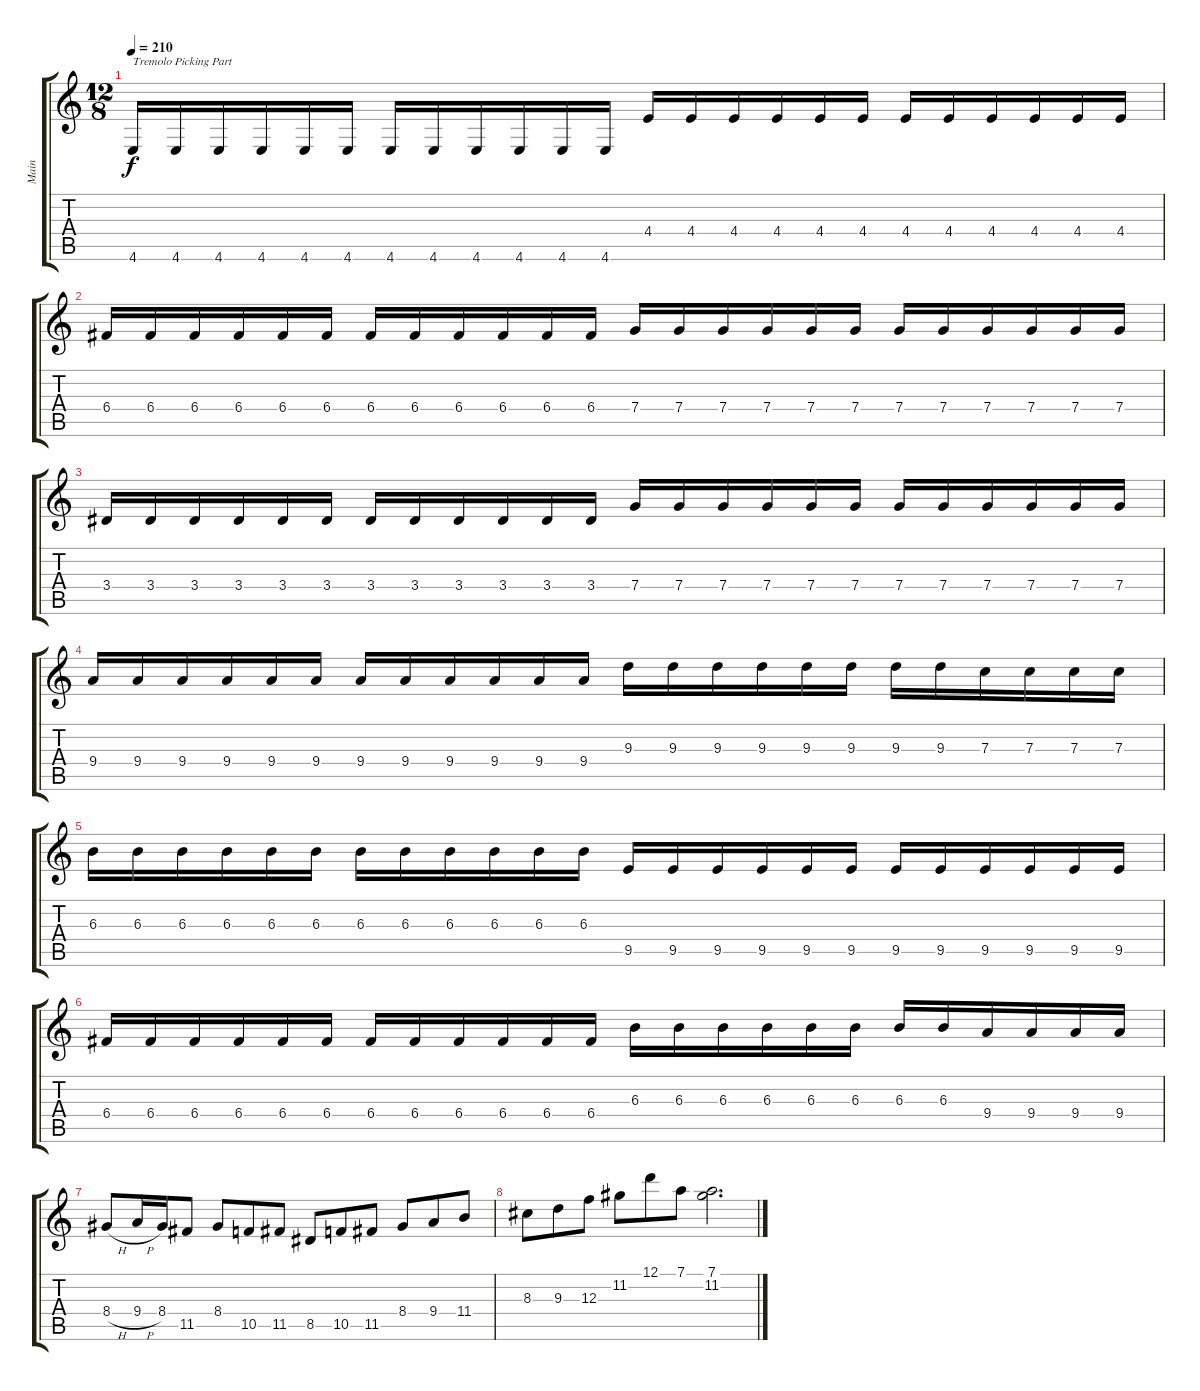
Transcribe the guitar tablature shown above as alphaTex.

\track ("Main" "Main") {instrument distortionguitar}
\staff {score tabs}
\tuning (D4 A3 F3 C3 G2 C2) {hide}
\ts (12 8)
\tempo 210
\clef g2
\ks c
4.6.16{txt "Tremolo Picking Part" dy f} 4.6.16 4.6.16 4.6.16 4.6.16 4.6.16 4.6.16 4.6.16 4.6.16 4.6.16 4.6.16 4.6.16 4.4.16 4.4.16 4.4.16 4.4.16 4.4.16 4.4.16 4.4.16 4.4.16 4.4.16 4.4.16 4.4.16 4.4.16 |
6.4.16 6.4.16 6.4.16 6.4.16 6.4.16 6.4.16 6.4.16 6.4.16 6.4.16 6.4.16 6.4.16 6.4.16 7.4.16 7.4.16 7.4.16 7.4.16 7.4.16 7.4.16 7.4.16 7.4.16 7.4.16 7.4.16 7.4.16 7.4.16 |
3.4.16 3.4.16 3.4.16 3.4.16 3.4.16 3.4.16 3.4.16 3.4.16 3.4.16 3.4.16 3.4.16 3.4.16 7.4.16 7.4.16 7.4.16 7.4.16 7.4.16 7.4.16 7.4.16 7.4.16 7.4.16 7.4.16 7.4.16 7.4.16 |
9.4.16 9.4.16 9.4.16 9.4.16 9.4.16 9.4.16 9.4.16 9.4.16 9.4.16 9.4.16 9.4.16 9.4.16 9.3.16 9.3.16 9.3.16 9.3.16 9.3.16 9.3.16 9.3.16 9.3.16 7.3.16 7.3.16 7.3.16 7.3.16 |
6.3.16 6.3.16 6.3.16 6.3.16 6.3.16 6.3.16 6.3.16 6.3.16 6.3.16 6.3.16 6.3.16 6.3.16 9.5.16 9.5.16 9.5.16 9.5.16 9.5.16 9.5.16 9.5.16 9.5.16 9.5.16 9.5.16 9.5.16 9.5.16 |
6.4.16 6.4.16 6.4.16 6.4.16 6.4.16 6.4.16 6.4.16 6.4.16 6.4.16 6.4.16 6.4.16 6.4.16 6.3.16 6.3.16 6.3.16 6.3.16 6.3.16 6.3.16 6.3.16 6.3.16 9.4.16 9.4.16 9.4.16 9.4.16 |
8.4{h}.8 9.4{h}.16 8.4.16 11.5.8 8.4.8 10.5.8 11.5.8 8.5.8 10.5.8 11.5.8 8.4.8 9.4.8 11.4.8 |
8.3.8 9.3.8 12.3.8 11.2.8 12.1.8 7.1.8 (7.1 11.2).2{d}
